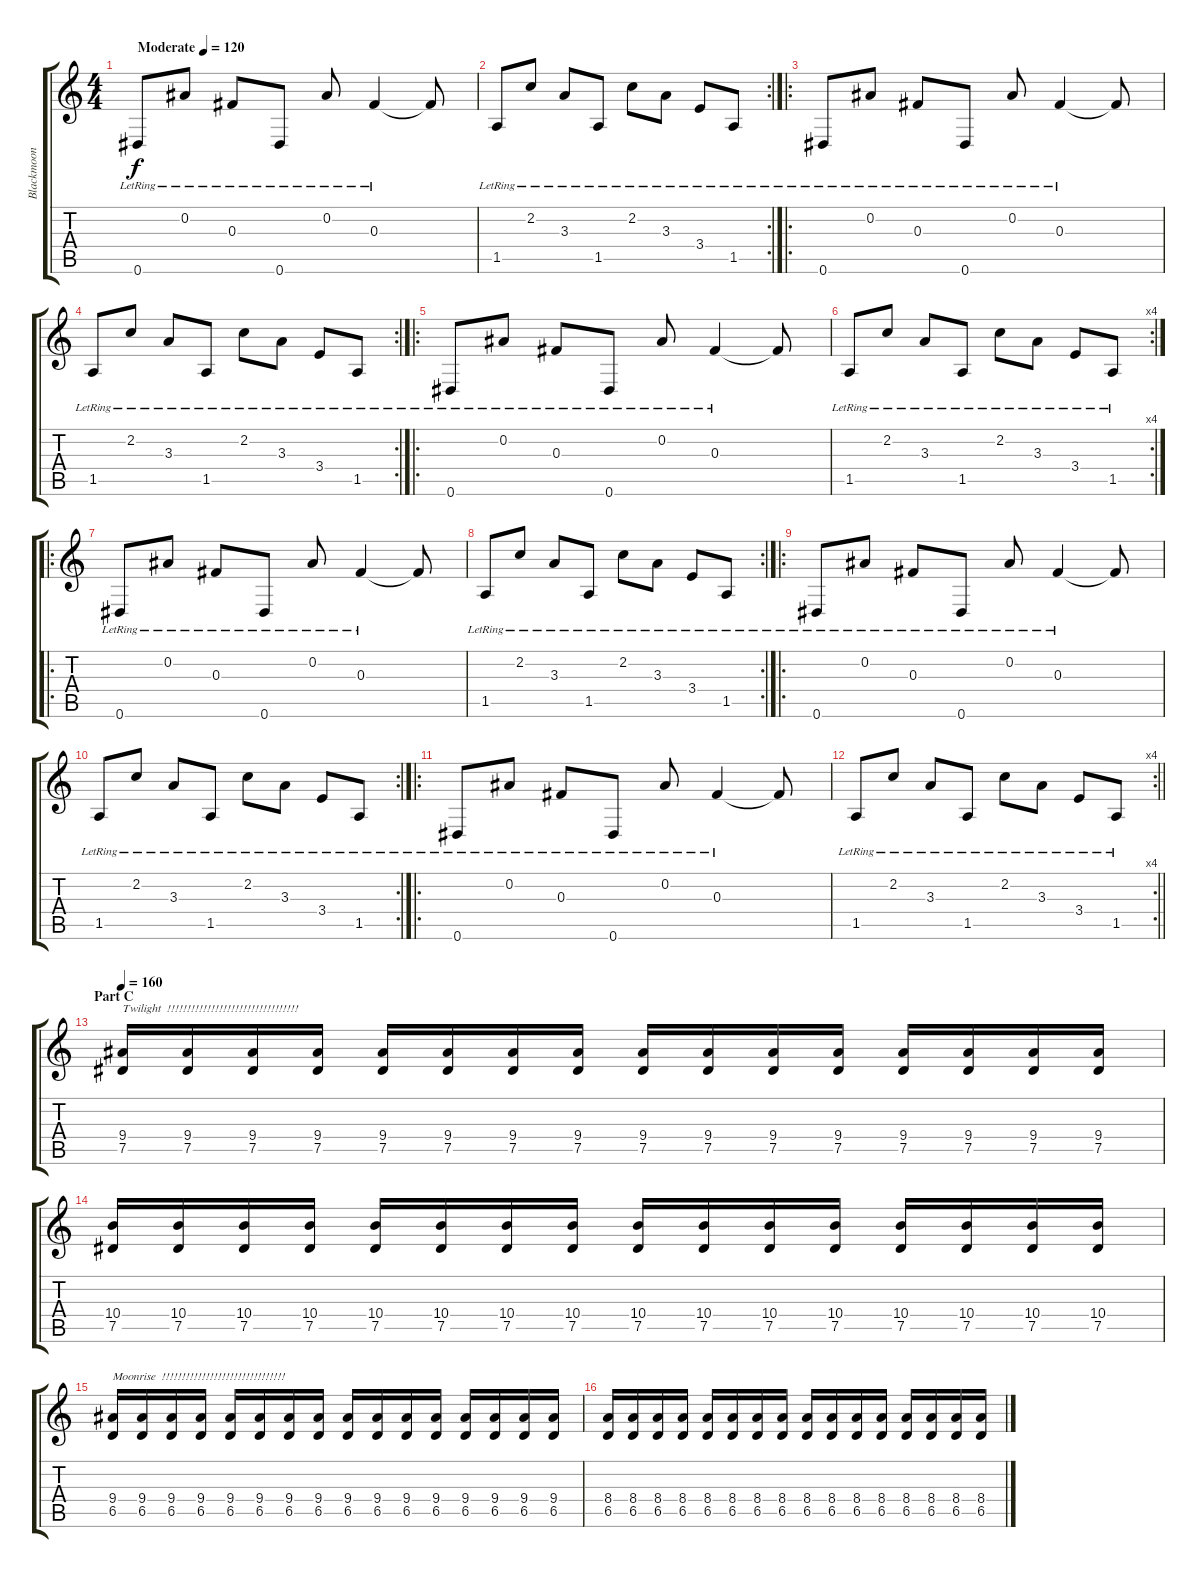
\track ("Blackmoon" "Blackmoon") {instrument distortionguitar}
\staff {score tabs}
\tuning (Eb4 Bb3 Gb3 Db3 Ab2 Eb2) {hide}
\ts (4 4)
\tempo (120 "Moderate")
\clef g2
\ks c
0.6{lr}.8{dy f instrument distortionguitar} 0.2{lr}.8 0.3{lr}.8 0.6{lr}.8 0.2{lr}.8 0.3{lr}.4 0.3{t}.8 |
\rc 2
1.5{lr}.8 2.2{lr}.8 3.3{lr}.8 1.5{lr}.8 2.2{lr}.8 3.3{lr}.8 3.4{lr}.8 1.5{lr}.8 |
\ro
0.6{lr}.8 0.2{lr}.8 0.3{lr}.8 0.6{lr}.8 0.2{lr}.8 0.3{lr}.4 0.3{t}.8 |
\rc 2
1.5{lr}.8 2.2{lr}.8 3.3{lr}.8 1.5{lr}.8 2.2{lr}.8 3.3{lr}.8 3.4{lr}.8 1.5{lr}.8 |
\ro
0.6{lr}.8 0.2{lr}.8 0.3{lr}.8 0.6{lr}.8 0.2{lr}.8 0.3{lr}.4 0.3{t}.8 |
\rc 4
1.5{lr}.8 2.2{lr}.8 3.3{lr}.8 1.5{lr}.8 2.2{lr}.8 3.3{lr}.8 3.4{lr}.8 1.5{lr}.8 |
\ro
0.6{lr}.8 0.2{lr}.8 0.3{lr}.8 0.6{lr}.8 0.2{lr}.8 0.3{lr}.4 0.3{t}.8 |
\rc 2
1.5{lr}.8 2.2{lr}.8 3.3{lr}.8 1.5{lr}.8 2.2{lr}.8 3.3{lr}.8 3.4{lr}.8 1.5{lr}.8 |
\ro
0.6{lr}.8 0.2{lr}.8 0.3{lr}.8 0.6{lr}.8 0.2{lr}.8 0.3{lr}.4 0.3{t}.8 |
\rc 2
1.5{lr}.8 2.2{lr}.8 3.3{lr}.8 1.5{lr}.8 2.2{lr}.8 3.3{lr}.8 3.4{lr}.8 1.5{lr}.8 |
\ro
0.6{lr}.8 0.2{lr}.8 0.3{lr}.8 0.6{lr}.8 0.2{lr}.8 0.3{lr}.4 0.3{t}.8 |
\rc 4
\barLineRight lightlight
1.5{lr}.8 2.2{lr}.8 3.3{lr}.8 1.5{lr}.8 2.2{lr}.8 3.3{lr}.8 3.4{lr}.8 1.5{lr}.8 |
\section ("" "Part C")
\tempo 160
(9.4 7.5).16{txt "Twilight  !!!!!!!!!!!!!!!!!!!!!!!!!!!!!!!!!"} (9.4 7.5).16 (9.4 7.5).16 (9.4 7.5).16 (9.4 7.5).16 (9.4 7.5).16 (9.4 7.5).16 (9.4 7.5).16 (9.4 7.5).16 (9.4 7.5).16 (9.4 7.5).16 (9.4 7.5).16 (9.4 7.5).16 (9.4 7.5).16 (9.4 7.5).16 (9.4 7.5).16 |
(10.4 7.5).16 (10.4 7.5).16 (10.4 7.5).16 (10.4 7.5).16 (10.4 7.5).16 (10.4 7.5).16 (10.4 7.5).16 (10.4 7.5).16 (10.4 7.5).16 (10.4 7.5).16 (10.4 7.5).16 (10.4 7.5).16 (10.4 7.5).16 (10.4 7.5).16 (10.4 7.5).16 (10.4 7.5).16 |
(9.4 6.5).16{txt "Moonrise  !!!!!!!!!!!!!!!!!!!!!!!!!!!!!!!"} (9.4 6.5).16 (9.4 6.5).16 (9.4 6.5).16 (9.4 6.5).16 (9.4 6.5).16 (9.4 6.5).16 (9.4 6.5).16 (9.4 6.5).16 (9.4 6.5).16 (9.4 6.5).16 (9.4 6.5).16 (9.4 6.5).16 (9.4 6.5).16 (9.4 6.5).16 (9.4 6.5).16 |
(8.4 6.5).16 (8.4 6.5).16 (8.4 6.5).16 (8.4 6.5).16 (8.4 6.5).16 (8.4 6.5).16 (8.4 6.5).16 (8.4 6.5).16 (8.4 6.5).16 (8.4 6.5).16 (8.4 6.5).16 (8.4 6.5).16 (8.4 6.5).16 (8.4 6.5).16 (8.4 6.5).16 (8.4 6.5).16
